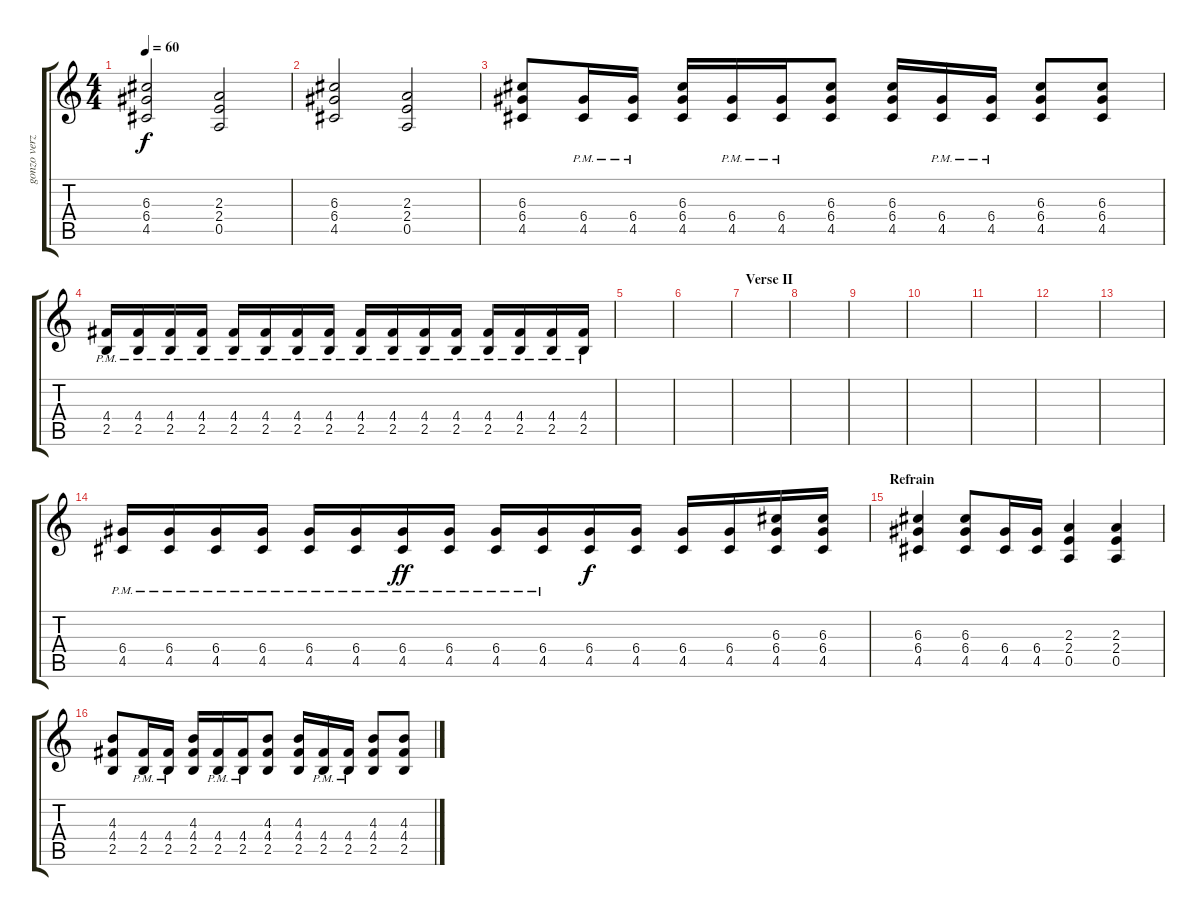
\track ("gonzo verzerrt" "gonzo verz") {instrument distortionguitar}
\staff {score tabs}
\tuning (E4 B3 G3 D3 A2 E2) {hide}
\ts (4 4)
\tempo 60
\clef g2
\ks c
(6.3 6.4 4.5).2{dy f} (2.3 2.4 0.5).2 |
(6.3 6.4 4.5).2 (2.3 2.4 0.5).2 |
(6.3 6.4 4.5).8 (6.4{pm} 4.5{pm}).16 (6.4{pm} 4.5{pm}).16 (6.3 6.4 4.5).16 (6.4{pm} 4.5{pm}).16 (6.4{pm} 4.5{pm}).16 (6.3 6.4 4.5).8 (6.3 6.4 4.5).16 (6.4{pm} 4.5{pm}).16 (6.4{pm} 4.5{pm}).16 (6.3 6.4 4.5).8 (6.3 6.4 4.5).8 |
(4.4{pm} 2.5{pm}).16 (4.4{pm} 2.5{pm}).16 (4.4{pm} 2.5{pm}).16 (4.4{pm} 2.5{pm}).16 (4.4{pm} 2.5{pm}).16 (4.4{pm} 2.5{pm}).16 (4.4{pm} 2.5{pm}).16 (4.4{pm} 2.5{pm}).16 (4.4{pm} 2.5{pm}).16 (4.4{pm} 2.5{pm}).16 (4.4{pm} 2.5{pm}).16 (4.4{pm} 2.5{pm}).16 (4.4{pm} 2.5{pm}).16 (4.4{pm} 2.5{pm}).16 (4.4{pm} 2.5{pm}).16 (4.4{pm} 2.5{pm}).16 |
|
|
\section ("" "Verse II")
|
|
|
|
|
|
|
(6.4{pm} 4.5{pm}).16 (6.4{pm} 4.5{pm}).16 (6.4{pm} 4.5{pm}).16 (6.4{pm} 4.5{pm}).16 (6.4{pm} 4.5{pm}).16 (6.4{pm} 4.5{pm}).16 (6.4{pm} 4.5{pm}).16{dy ff} (6.4{pm} 4.5{pm}).16 (6.4{pm} 4.5{pm}).16 (6.4{pm} 4.5{pm}).16 (6.4 4.5).16{dy f} (6.4 4.5).16 (6.4 4.5).16 (6.4 4.5).16 (6.3 6.4 4.5).16 (6.3 6.4 4.5).16 |
\section ("" "Refrain")
(6.3 6.4 4.5).4 (6.3 6.4 4.5).8 (6.4 4.5).16 (6.4 4.5).16 (2.3 2.4 0.5).4 (2.3 2.4 0.5).4 |
(4.3 4.4 2.5).8 (4.4{pm} 2.5{pm}).16 (4.4{pm} 2.5{pm}).16 (4.3 4.4 2.5).16 (4.4{pm} 2.5{pm}).16 (4.4{pm} 2.5{pm}).16 (4.3 4.4 2.5).8 (4.3 4.4 2.5).16 (4.4{pm} 2.5{pm}).16 (4.4{pm} 2.5{pm}).16 (4.3 4.4 2.5).8 (4.3 4.4 2.5).8
